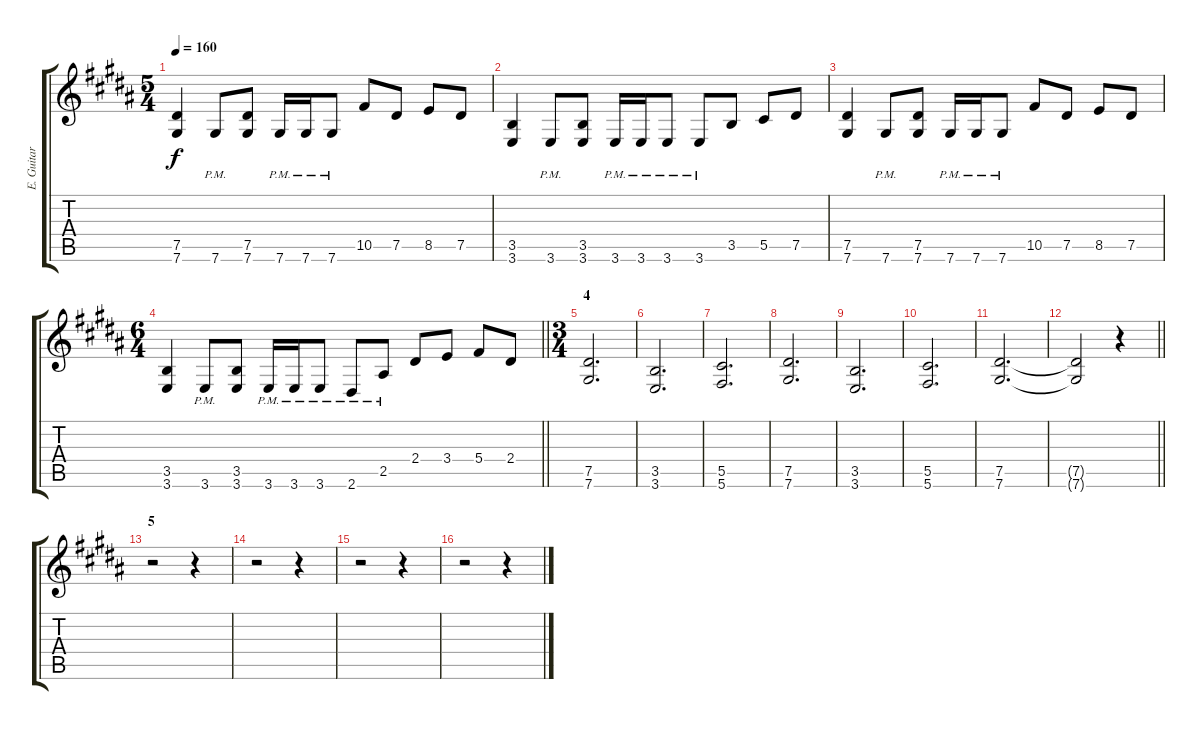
\track ("E. Guitar II" "E. Guitar ") {instrument overdrivenguitar}
\staff {score tabs}
\tuning (Eb4 Bb3 Gb3 Db3 Ab2 Db2) {hide}
\ts (5 4)
\tempo 160
\clef g2
\ks b
(7.5 7.6).4{dy f} 7.6{pm}.8 (7.5 7.6).8 7.6{pm}.16 7.6{pm}.16 7.6{pm}.8 10.5.8 7.5.8 8.5.8 7.5.8 |
(3.5 3.6).4 3.6{pm}.8 (3.5 3.6).8 3.6{pm}.16 3.6{pm}.16 3.6{pm}.8 3.6{pm}.8 3.5.8 5.5.8 7.5.8 |
(7.5 7.6).4 7.6{pm}.8 (7.5 7.6).8 7.6{pm}.16 7.6{pm}.16 7.6{pm}.8 10.5.8 7.5.8 8.5.8 7.5.8 |
\ts (6 4)
\barLineRight lightlight
(3.5 3.6).4 3.6{pm}.8 (3.5 3.6).8 3.6{pm}.16 3.6{pm}.16 3.6{pm}.8 2.6{pm}.8 2.5{pm}.8 2.4.8 3.4.8 5.4.8 2.4.8 |
\ts (3 4)
\section ("" "4")
(7.5 7.6).2{d} |
(3.5 3.6).2{d} |
(5.5 5.6).2{d} |
(7.5 7.6).2{d} |
(3.5 3.6).2{d} |
(5.5 5.6).2{d} |
(7.5 7.6).2{d} |
\barLineRight lightlight
(7.5{t} 7.6{t}).2 r.4 |
\section ("" "5")
r.2 r.4 |
r.2 r.4 |
r.2 r.4 |
r.2 r.4
